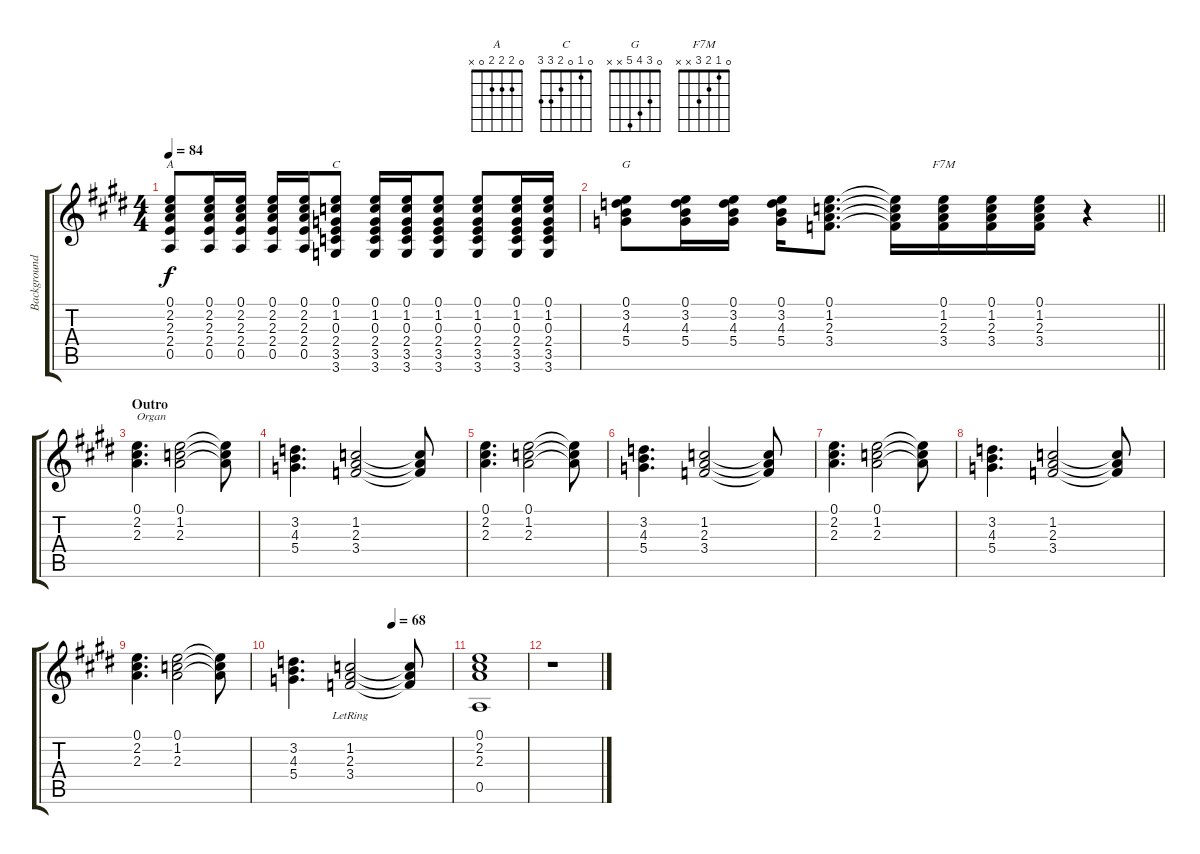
\track ("Background Guitar" "Background") {instrument acousticguitarsteel}
\staff {score tabs}
\tuning (E4 B3 G3 D3 A2 E2) {hide}
\chord ("A" 0 2 2 2 0 x)
\chord ("C" 0 1 0 2 3 3)
\chord ("G" 0 3 4 5 x x)
\chord ("F7M" 0 1 2 3 x x)
\ts (4 4)
\tempo 84
\clef g2
\ks e
(0.1 2.2 2.3 2.4 0.5).8{ch "A" dy f} (0.1 2.2 2.3 2.4 0.5).16 (0.1 2.2 2.3 2.4 0.5).16 (0.1 2.2 2.3 2.4 0.5).16 (0.1 2.2 2.3 2.4 0.5).16 (0.1 1.2 0.3 2.4 3.5 3.6).8{ch "C"} (0.1 1.2 0.3 2.4 3.5 3.6).16 (0.1 1.2 0.3 2.4 3.5 3.6).16 (0.1 1.2 0.3 2.4 3.5 3.6).8 (0.1 1.2 0.3 2.4 3.5 3.6).8 (0.1 1.2 0.3 2.4 3.5 3.6).16 (0.1 1.2 0.3 2.4 3.5 3.6).16 |
\barLineRight lightlight
(0.1 3.2 4.3 5.4).8{ch "G"} (0.1 3.2 4.3 5.4).16 (0.1 3.2 4.3 5.4).16 (0.1 3.2 4.3 5.4).16 (0.1 1.2 2.3 3.4).8{d} (0.1{t} 1.2{t} 2.3{t} 3.4{t}).16 (0.1 1.2 2.3 3.4).16{ch "F7M"} (0.1 1.2 2.3 3.4).16 (0.1 1.2 2.3 3.4).16 r.4 |
\section ("" "Outro")
(0.1 2.2 2.3).4{d txt "Organ" instrument rockorgan} (0.1 1.2 2.3).2 (0.1{t} 1.2{t} 2.3{t}).8 |
(3.2 4.3 5.4).4{d} (1.2 2.3 3.4).2 (1.2{t} 2.3{t} 3.4{t}).8 |
(0.1 2.2 2.3).4{d} (0.1 1.2 2.3).2 (0.1{t} 1.2{t} 2.3{t}).8 |
(3.2 4.3 5.4).4{d} (1.2 2.3 3.4).2 (1.2{t} 2.3{t} 3.4{t}).8 |
(0.1 2.2 2.3).4{d} (0.1 1.2 2.3).2 (0.1{t} 1.2{t} 2.3{t}).8 |
(3.2 4.3 5.4).4{d} (1.2 2.3 3.4).2 (1.2{t} 2.3{t} 3.4{t}).8 |
(0.1 2.2 2.3).4{d} (0.1 1.2 2.3).2 (0.1{t} 1.2{t} 2.3{t}).8 |
\tempo (68 0.625)
(3.2 4.3 5.4).4{d} (1.2{lr} 2.3{lr} 3.4).2 (1.2{t} 2.3{t} 3.4{t}).8 |
(0.1 2.2 2.3 0.5).1{volume 0} |
r.1
